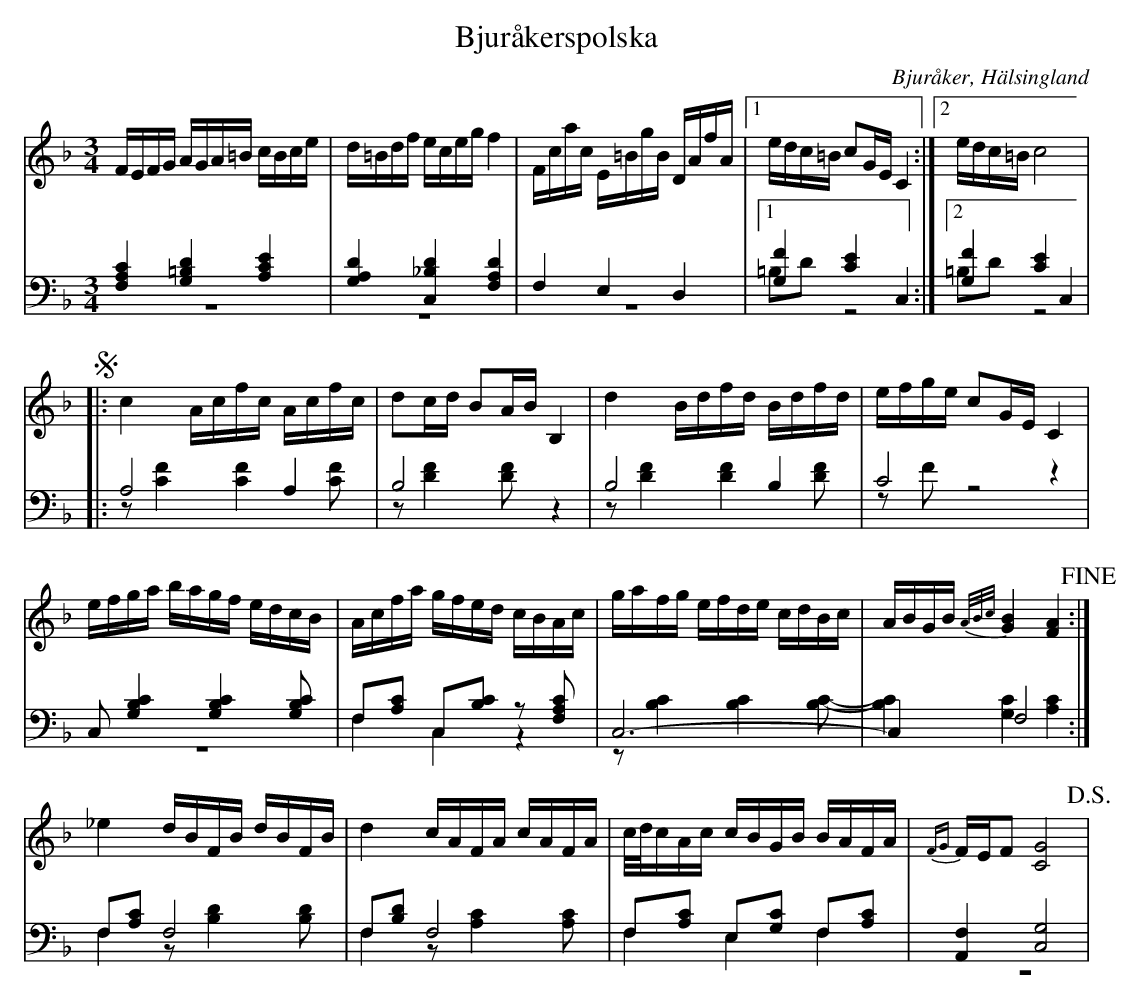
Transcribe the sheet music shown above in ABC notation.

X:1
T: Bjuråkerspolska
O: Bjuråker, Hälsingland
M: 3/4
L: 1/16
K: F
V:1
V:2
V:3 merge
V:1
FEFG AGA=B cBce|d=Bdf eceg f4|Fcac E=BgB DAfA|1 edc=B c2GE C4:|2 edc=B c8 |
!segno! |:c4 Acfc Acfc|d2cd B2AB B,4|d4 Bdfd Bdfd|efge c2GE C4|
efga bagf edcB|Acfa gfed cBAc|gafg efde cdBc|ABGB {A/B/c/}[G4B4] [F4A4] !fine!:|
_e4 dBFB dBFB|d4 cAFA cAFA|c/d/cAc cBGB BAFA|{FG}FEF2 [C8G8] !D.S.!|
V:2 clef=bass
[F,4A,4C4] [G,4=B,4D4] [A,4C4E4]|[G,4A,4D4] [C,4_B,4D4] [F,4A,4D4]|F,4 E,4 D,4|1 [G,4F4] [C4E4] C,4:|2 [G,4F4] [C4E4] C,4 |
|:A,8 A,4|B,8 z4|B,8  B,4|C8 z4|
C,2 [G,4B,4C4] [G,4B,4C4] [G,2B,2C2]|F,2[A,2C2] C,2[B,2C2] z2 [F,2A,2C2]|C,12-|C,4 F,8:|
F,2[A,2C2] F,8|F,2[B,2D2] F,8|F,2[A,2C2] E,2[G,2C2] F,2[A,2C2]|[A,,4F,4] [C,8G,8] |
V:3 clef=bass
z12|z12|z12|1 =B,2D2 z8:|2 =B,2D2 z8|
|:z2 [C4F4] [C4F4] [C2F2]|z2 [D4F4] [D2F2] z4|z2 [D4F4] [D4F4] [D2F2]|z2 F2 z8|
z12|F,4 C,4 z4|z2 [B,4C4] [B,4C4] [B,2C2]-|[B,4C4] [G,4C4] [A,4C4]:|
F,4 z2 [B,4D4] [B,2D2]|F,4 z2 [A,4C4] [A,2C2]|F,4 E,4 F,4|z12|
